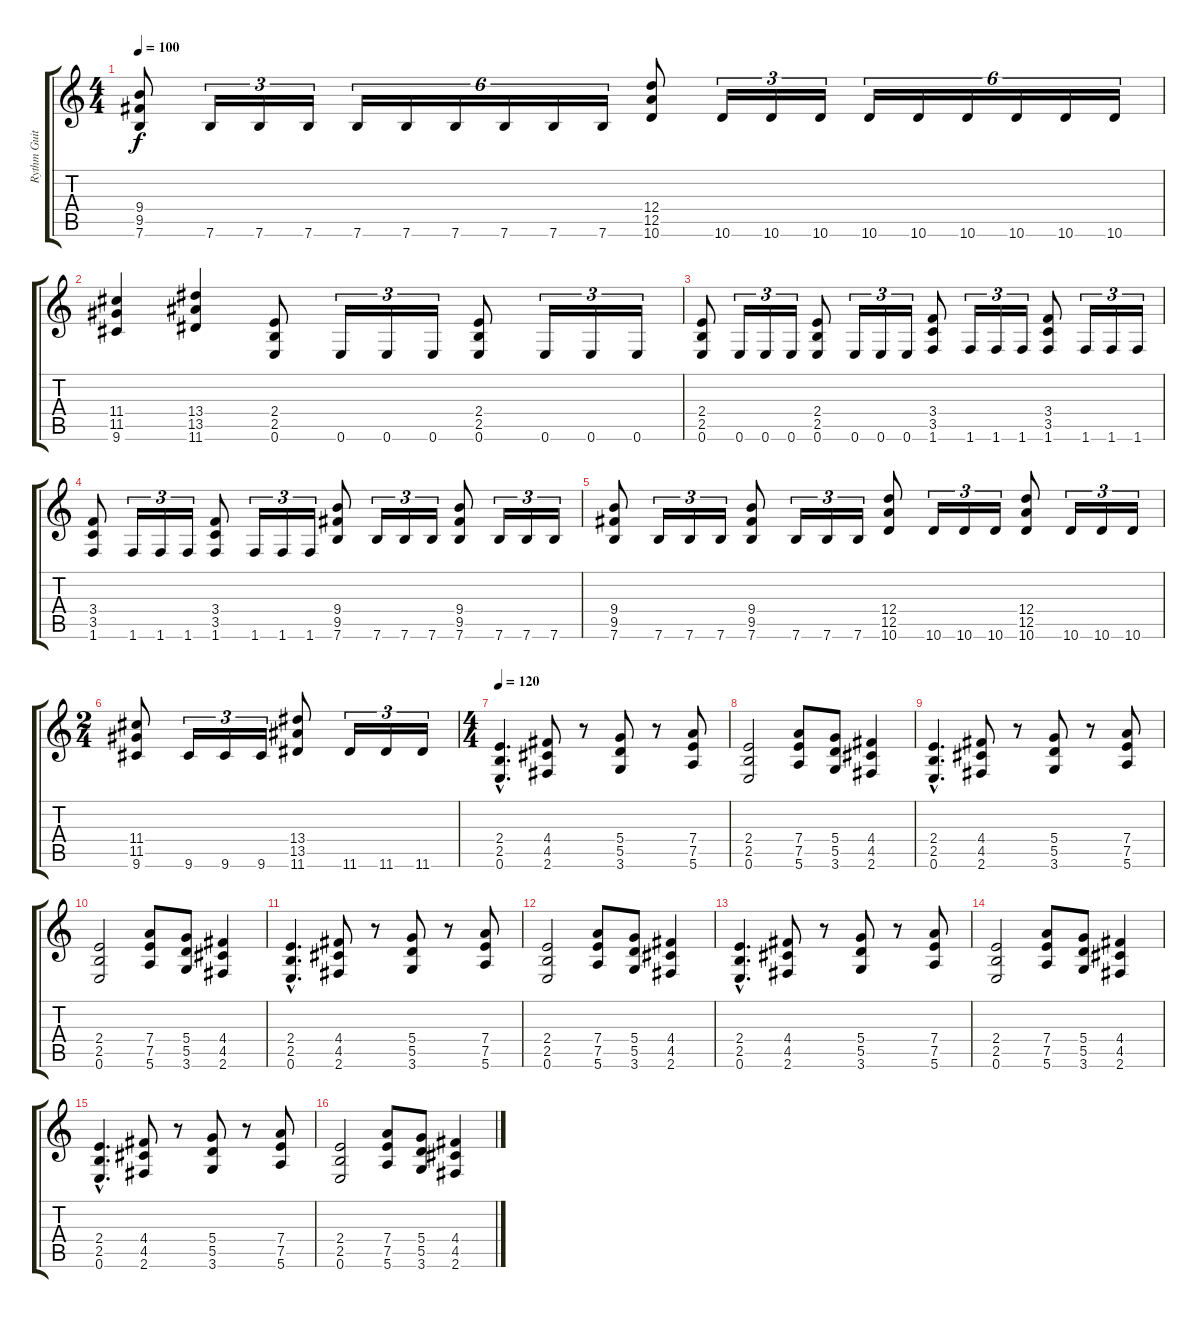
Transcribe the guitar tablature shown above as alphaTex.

\track ("Rythm Guitar" "Rythm Guit") {instrument acousticguitarsteel}
\staff {score tabs}
\tuning (E4 B3 G3 D3 A2 E2) {hide}
\ts (4 4)
\tempo 100
\clef g2
\ks c
(9.4 9.5 7.6).8{dy f} 7.6.16{tu (3 2)} 7.6.16{tu (3 2)} 7.6.16{tu (3 2)} 7.6.16{tu (6 4)} 7.6.16{tu (6 4)} 7.6.16{tu (6 4)} 7.6.16{tu (6 4)} 7.6.16{tu (6 4)} 7.6.16{tu (6 4)} (12.4 12.5 10.6).8 10.6.16{tu (3 2)} 10.6.16{tu (3 2)} 10.6.16{tu (3 2)} 10.6.16{tu (6 4)} 10.6.16{tu (6 4)} 10.6.16{tu (6 4)} 10.6.16{tu (6 4)} 10.6.16{tu (6 4)} 10.6.16{tu (6 4)} |
(11.4 11.5 9.6).4 (13.4 13.5 11.6).4 (2.4 2.5 0.6).8 0.6.16{tu (3 2)} 0.6.16{tu (3 2)} 0.6.16{tu (3 2)} (2.4 2.5 0.6).8 0.6.16{tu (3 2)} 0.6.16{tu (3 2)} 0.6.16{tu (3 2)} |
(2.4 2.5 0.6).8 0.6.16{tu (3 2)} 0.6.16{tu (3 2)} 0.6.16{tu (3 2)} (2.4 2.5 0.6).8 0.6.16{tu (3 2)} 0.6.16{tu (3 2)} 0.6.16{tu (3 2)} (3.4 3.5 1.6).8 1.6.16{tu (3 2)} 1.6.16{tu (3 2)} 1.6.16{tu (3 2)} (3.4 3.5 1.6).8 1.6.16{tu (3 2)} 1.6.16{tu (3 2)} 1.6.16{tu (3 2)} |
(3.4 3.5 1.6).8 1.6.16{tu (3 2)} 1.6.16{tu (3 2)} 1.6.16{tu (3 2)} (3.4 3.5 1.6).8 1.6.16{tu (3 2)} 1.6.16{tu (3 2)} 1.6.16{tu (3 2)} (9.4 9.5 7.6).8 7.6.16{tu (3 2)} 7.6.16{tu (3 2)} 7.6.16{tu (3 2)} (9.4 9.5 7.6).8 7.6.16{tu (3 2)} 7.6.16{tu (3 2)} 7.6.16{tu (3 2)} |
(9.4 9.5 7.6).8 7.6.16{tu (3 2)} 7.6.16{tu (3 2)} 7.6.16{tu (3 2)} (9.4 9.5 7.6).8 7.6.16{tu (3 2)} 7.6.16{tu (3 2)} 7.6.16{tu (3 2)} (12.4 12.5 10.6).8 10.6.16{tu (3 2)} 10.6.16{tu (3 2)} 10.6.16{tu (3 2)} (12.4 12.5 10.6).8 10.6.16{tu (3 2)} 10.6.16{tu (3 2)} 10.6.16{tu (3 2)} |
\ts (2 4)
(11.4 11.5 9.6).8 9.6.16{tu (3 2)} 9.6.16{tu (3 2)} 9.6.16{tu (3 2)} (13.4 13.5 11.6).8 11.6.16{tu (3 2)} 11.6.16{tu (3 2)} 11.6.16{tu (3 2)} |
\ts (4 4)
\tempo 120
(2.4{hac} 2.5{hac} 0.6{hac}).4{d} (4.4 4.5 2.6).8 r.8 (5.4 5.5 3.6).8 r.8 (7.4 7.5 5.6).8 |
(2.4 2.5 0.6).2 (7.4 7.5 5.6).8 (5.4 5.5 3.6).8 (4.4 4.5 2.6).4 |
(2.4{hac} 2.5{hac} 0.6{hac}).4{d} (4.4 4.5 2.6).8 r.8 (5.4 5.5 3.6).8 r.8 (7.4 7.5 5.6).8 |
(2.4 2.5 0.6).2 (7.4 7.5 5.6).8 (5.4 5.5 3.6).8 (4.4 4.5 2.6).4 |
(2.4{hac} 2.5{hac} 0.6{hac}).4{d} (4.4 4.5 2.6).8 r.8 (5.4 5.5 3.6).8 r.8 (7.4 7.5 5.6).8 |
(2.4 2.5 0.6).2 (7.4 7.5 5.6).8 (5.4 5.5 3.6).8 (4.4 4.5 2.6).4 |
(2.4{hac} 2.5{hac} 0.6{hac}).4{d} (4.4 4.5 2.6).8 r.8 (5.4 5.5 3.6).8 r.8 (7.4 7.5 5.6).8 |
(2.4 2.5 0.6).2 (7.4 7.5 5.6).8 (5.4 5.5 3.6).8 (4.4 4.5 2.6).4 |
(2.4{hac} 2.5{hac} 0.6{hac}).4{d} (4.4 4.5 2.6).8 r.8 (5.4 5.5 3.6).8 r.8 (7.4 7.5 5.6).8 |
(2.4 2.5 0.6).2 (7.4 7.5 5.6).8 (5.4 5.5 3.6).8 (4.4 4.5 2.6).4
